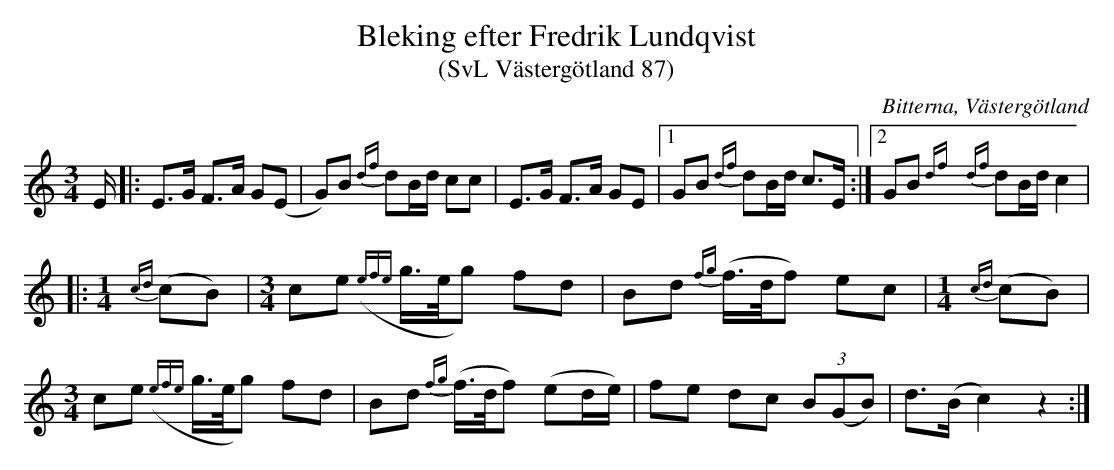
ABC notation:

X:1
T: Bleking efter Fredrik Lundqvist
T: (SvL Västergötland 87)
O: Bitterna, Västergötland
L: 1/8
M: 3/4
K: C
E/2 |: E>G F>A G(E | G)B {df}dB/d/2 cc | E>G F>A GE |1 GB {df}dB/d/2 c>E :|2 GB {df}{df}dB/d/2 c2 |
|: [M:1/4] {cd}(cB) |[M:3/4] ce ({efe}g/>e/g) fd | Bd {fg}(f/>d/f) ec | [M:1/4] {cd}(cB) |
[M:3/4] ce ({efe}g/>e/g) fd | Bd {fg}(f/>d/f) (ed/e/) | fe dc (3B(GB) | d>(B c2) z2 :|
